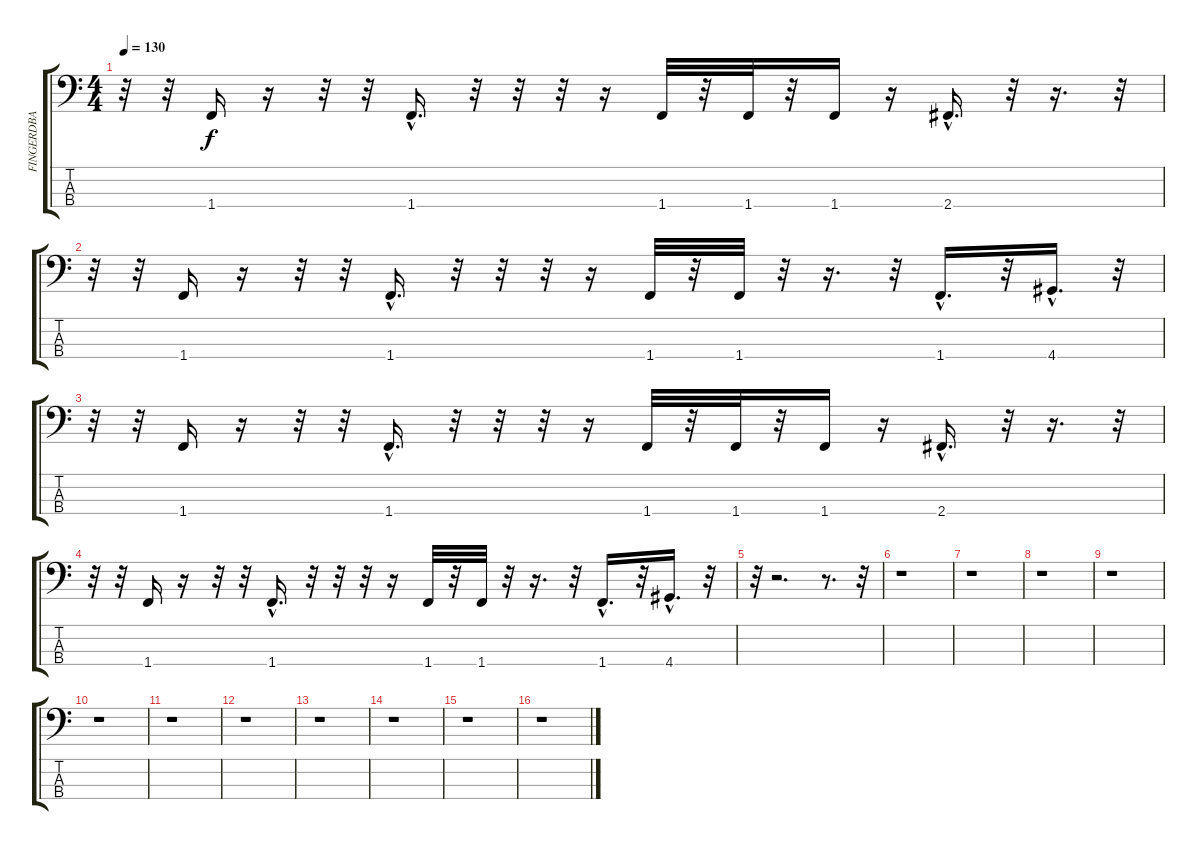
\track ("FINGERDBA" "FINGERDBA") {instrument electricbassfinger}
\staff {score tabs}
\tuning (G2 D2 A1 E1) {hide}
\ts (4 4)
\tempo 130
\clef f4
\ks c
r.32{dy f} r.32 1.4.16 r.16 r.32 r.32 1.4{hac}.16{d} r.32 r.32 r.32 r.16 1.4.32 r.32 1.4.32 r.32 1.4.16 r.16 2.4{hac}.16{d} r.32 r.16{d} r.32 |
r.32 r.32 1.4.16 r.16 r.32 r.32 1.4{hac}.16{d} r.32 r.32 r.32 r.16 1.4.32 r.32 1.4.32 r.32 r.16{d} r.32 1.4{hac}.16{d} r.32 4.4{hac}.16{d} r.32 |
r.32 r.32 1.4.16 r.16 r.32 r.32 1.4{hac}.16{d} r.32 r.32 r.32 r.16 1.4.32 r.32 1.4.32 r.32 1.4.16 r.16 2.4{hac}.16{d} r.32 r.16{d} r.32 |
r.32 r.32 1.4.16 r.16 r.32 r.32 1.4{hac}.16{d} r.32 r.32 r.32 r.16 1.4.32 r.32 1.4.32 r.32 r.16{d} r.32 1.4{hac}.16{d} r.32 4.4{hac}.16{d} r.32 |
r.32 r.2{d} r.8{d} r.32 |
r.1 |
r.1 |
r.1 |
r.1 |
r.1 |
r.1 |
r.1 |
r.1 |
r.1 |
r.1 |
r.1
